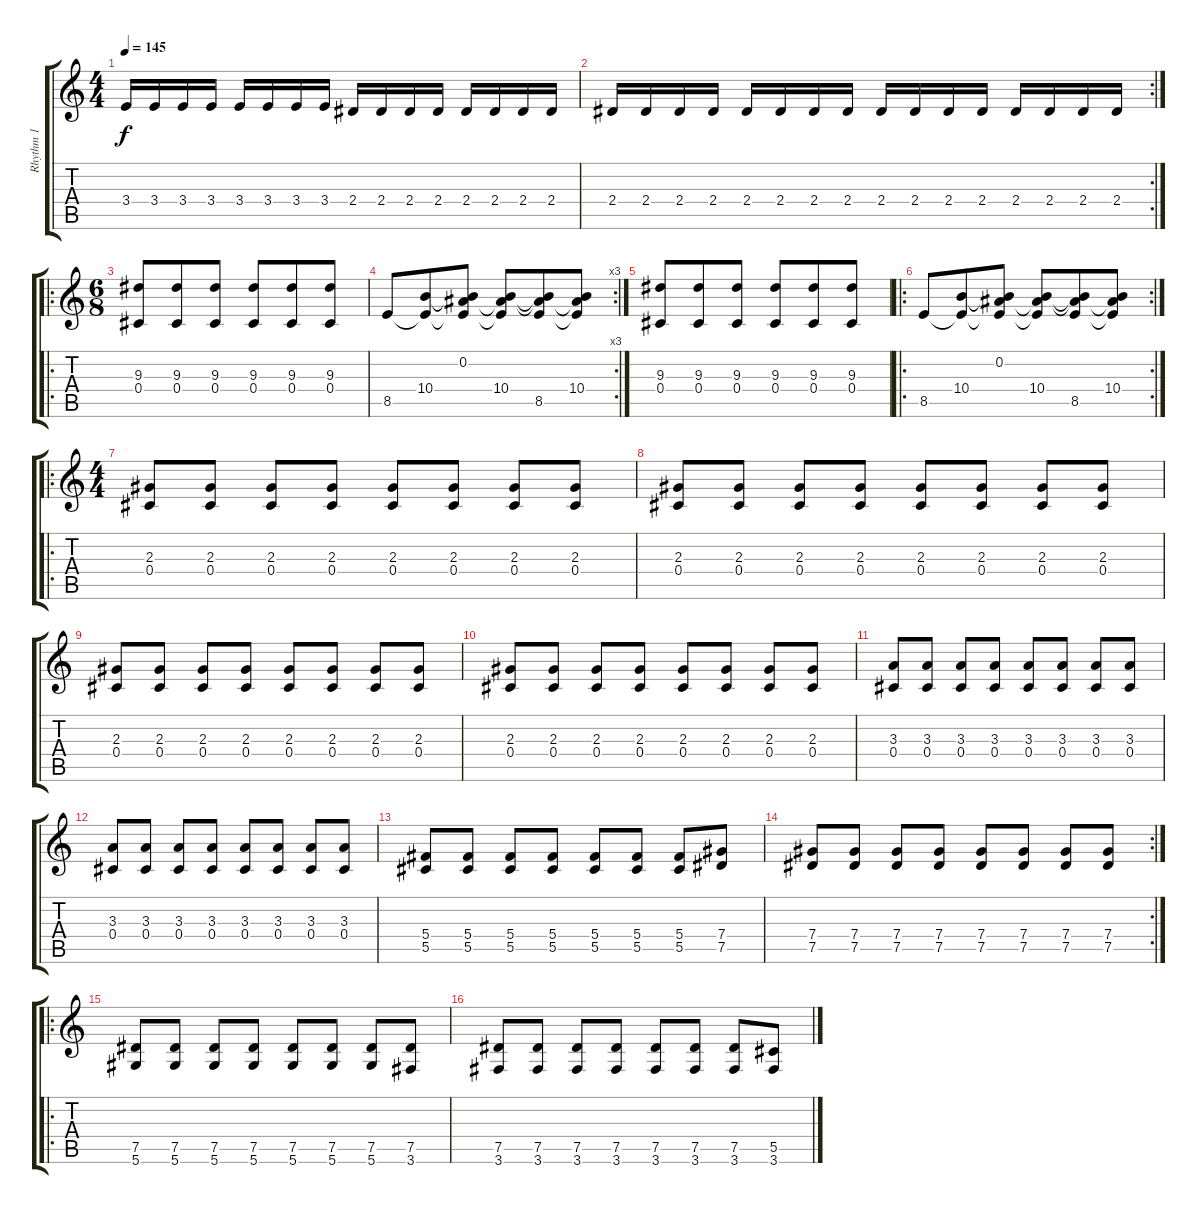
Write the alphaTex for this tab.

\track ("Rhythm 1" "Rhythm 1") {instrument distortionguitar}
\staff {score tabs}
\tuning (Eb4 Bb3 Gb3 Db3 Ab2 Eb2) {hide}
\ts (4 4)
\tempo 145
\clef g2
\ks c
3.4.16{dy f} 3.4.16 3.4.16 3.4.16 3.4.16 3.4.16 3.4.16 3.4.16 2.4.16 2.4.16 2.4.16 2.4.16 2.4.16 2.4.16 2.4.16 2.4.16 |
\rc 2
2.4.16 2.4.16 2.4.16 2.4.16 2.4.16 2.4.16 2.4.16 2.4.16 2.4.16 2.4.16 2.4.16 2.4.16 2.4.16 2.4.16 2.4.16 2.4.16 |
\ro
\ts (6 8)
(9.3 0.4).8 (9.3 0.4).8 (9.3 0.4).8 (9.3 0.4).8 (9.3 0.4).8 (9.3 0.4).8 |
\rc 3
8.5.8 (10.4 8.5{t}).8 (0.2 10.4{t} 8.5{t}).8 (0.2{t} 10.4 8.5{t}).8 (0.2{t} 10.4{t} 8.5).8 (0.2{t} 10.4 8.5{t}).8 |
(9.3 0.4).8 (9.3 0.4).8 (9.3 0.4).8 (9.3 0.4).8 (9.3 0.4).8 (9.3 0.4).8 |
\ro
\rc 2
8.5.8 (10.4 8.5{t}).8 (0.2 10.4{t} 8.5{t}).8 (0.2{t} 10.4 8.5{t}).8 (0.2{t} 10.4{t} 8.5).8 (0.2{t} 10.4 8.5{t}).8 |
\ro
\ts (4 4)
(2.3 0.4).8{volume 13} (2.3 0.4).8 (2.3 0.4).8 (2.3 0.4).8 (2.3 0.4).8 (2.3 0.4).8 (2.3 0.4).8 (2.3 0.4).8 |
(2.3 0.4).8 (2.3 0.4).8 (2.3 0.4).8 (2.3 0.4).8 (2.3 0.4).8 (2.3 0.4).8 (2.3 0.4).8 (2.3 0.4).8 |
(2.3 0.4).8 (2.3 0.4).8 (2.3 0.4).8 (2.3 0.4).8 (2.3 0.4).8 (2.3 0.4).8 (2.3 0.4).8 (2.3 0.4).8 |
(2.3 0.4).8 (2.3 0.4).8 (2.3 0.4).8 (2.3 0.4).8 (2.3 0.4).8 (2.3 0.4).8 (2.3 0.4).8 (2.3 0.4).8 |
(3.3 0.4).8 (3.3 0.4).8 (3.3 0.4).8 (3.3 0.4).8 (3.3 0.4).8 (3.3 0.4).8 (3.3 0.4).8 (3.3 0.4).8 |
(3.3 0.4).8 (3.3 0.4).8 (3.3 0.4).8 (3.3 0.4).8 (3.3 0.4).8 (3.3 0.4).8 (3.3 0.4).8 (3.3 0.4).8 |
(5.4 5.5).8 (5.4 5.5).8 (5.4 5.5).8 (5.4 5.5).8 (5.4 5.5).8 (5.4 5.5).8 (5.4 5.5).8 (7.4 7.5).8 |
\rc 2
(7.4 7.5).8 (7.4 7.5).8 (7.4 7.5).8 (7.4 7.5).8 (7.4 7.5).8 (7.4 7.5).8 (7.4 7.5).8 (7.4 7.5).8 |
\ro
(7.5 5.6).8 (7.5 5.6).8 (7.5 5.6).8 (7.5 5.6).8 (7.5 5.6).8 (7.5 5.6).8 (7.5 5.6).8 (7.5 3.6).8 |
(7.5 3.6).8 (7.5 3.6).8 (7.5 3.6).8 (7.5 3.6).8 (7.5 3.6).8 (7.5 3.6).8 (7.5 3.6).8 (5.5 3.6).8
